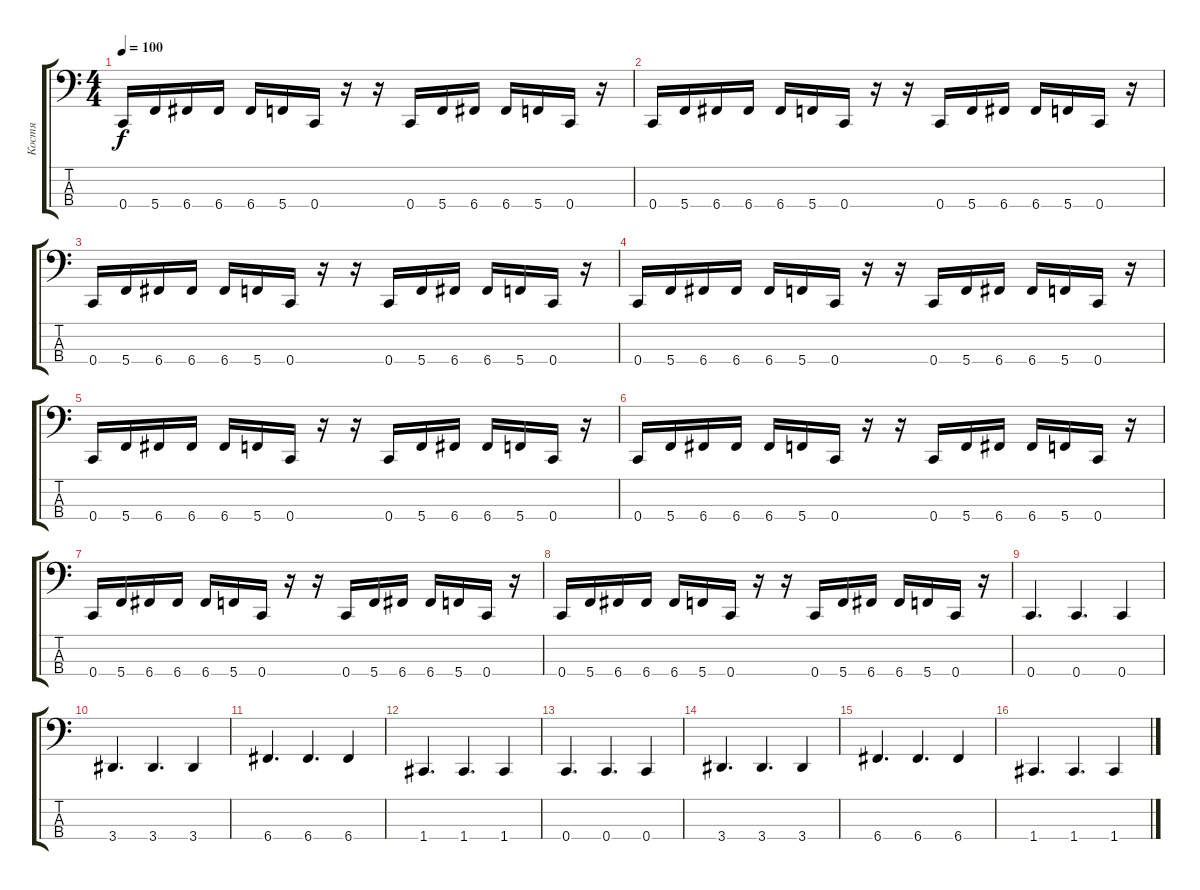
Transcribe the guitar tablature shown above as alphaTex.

\track ("Костя" "Костя") {instrument electricbassfinger}
\staff {score tabs}
\tuning (F2 C2 G1 C1) {hide}
\ts (4 4)
\tempo 100
\clef f4
\ks c
0.4.16{dy f} 5.4.16 6.4.16 6.4.16 6.4.16 5.4.16 0.4.16 r.16 r.16 0.4.16 5.4.16 6.4.16 6.4.16 5.4.16 0.4.16 r.16 |
0.4.16 5.4.16 6.4.16 6.4.16 6.4.16 5.4.16 0.4.16 r.16 r.16 0.4.16 5.4.16 6.4.16 6.4.16 5.4.16 0.4.16 r.16 |
0.4.16 5.4.16 6.4.16 6.4.16 6.4.16 5.4.16 0.4.16 r.16 r.16 0.4.16 5.4.16 6.4.16 6.4.16 5.4.16 0.4.16 r.16 |
0.4.16 5.4.16 6.4.16 6.4.16 6.4.16 5.4.16 0.4.16 r.16 r.16 0.4.16 5.4.16 6.4.16 6.4.16 5.4.16 0.4.16 r.16 |
0.4.16 5.4.16 6.4.16 6.4.16 6.4.16 5.4.16 0.4.16 r.16 r.16 0.4.16 5.4.16 6.4.16 6.4.16 5.4.16 0.4.16 r.16 |
0.4.16 5.4.16 6.4.16 6.4.16 6.4.16 5.4.16 0.4.16 r.16 r.16 0.4.16 5.4.16 6.4.16 6.4.16 5.4.16 0.4.16 r.16 |
0.4.16 5.4.16 6.4.16 6.4.16 6.4.16 5.4.16 0.4.16 r.16 r.16 0.4.16 5.4.16 6.4.16 6.4.16 5.4.16 0.4.16 r.16 |
0.4.16 5.4.16 6.4.16 6.4.16 6.4.16 5.4.16 0.4.16 r.16 r.16 0.4.16 5.4.16 6.4.16 6.4.16 5.4.16 0.4.16 r.16 |
0.4.4{d} 0.4.4{d} 0.4.4 |
3.4.4{d} 3.4.4{d} 3.4.4 |
6.4.4{d} 6.4.4{d} 6.4.4 |
1.4.4{d} 1.4.4{d} 1.4.4 |
0.4.4{d} 0.4.4{d} 0.4.4 |
3.4.4{d} 3.4.4{d} 3.4.4 |
6.4.4{d} 6.4.4{d} 6.4.4 |
1.4.4{d} 1.4.4{d} 1.4.4
